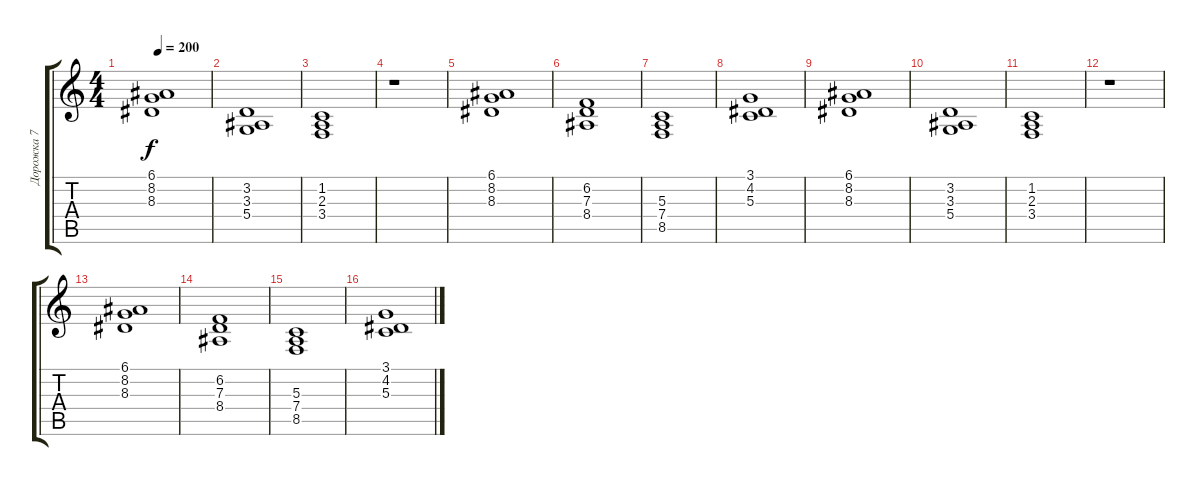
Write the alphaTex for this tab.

\track ("Дорожка 7" "Дорожка 7") {instrument choiraahs}
\staff {score tabs}
\tuning (E4 B3 G3 D3 A2 E2) {hide}
\ts (4 4)
\tempo 200
\clef g2
\ks c
(6.1 8.2 8.3).1{dy f} |
(3.2 3.3 5.4).1 |
(1.2 2.3 3.4).1 |
r.1 |
(6.1 8.2 8.3).1 |
(6.2 7.3 8.4).1 |
(5.3 7.4 8.5).1 |
(3.1 4.2 5.3).1 |
(6.1 8.2 8.3).1 |
(3.2 3.3 5.4).1 |
(1.2 2.3 3.4).1 |
r.1 |
(6.1 8.2 8.3).1 |
(6.2 7.3 8.4).1 |
(5.3 7.4 8.5).1 |
(3.1 4.2 5.3).1
